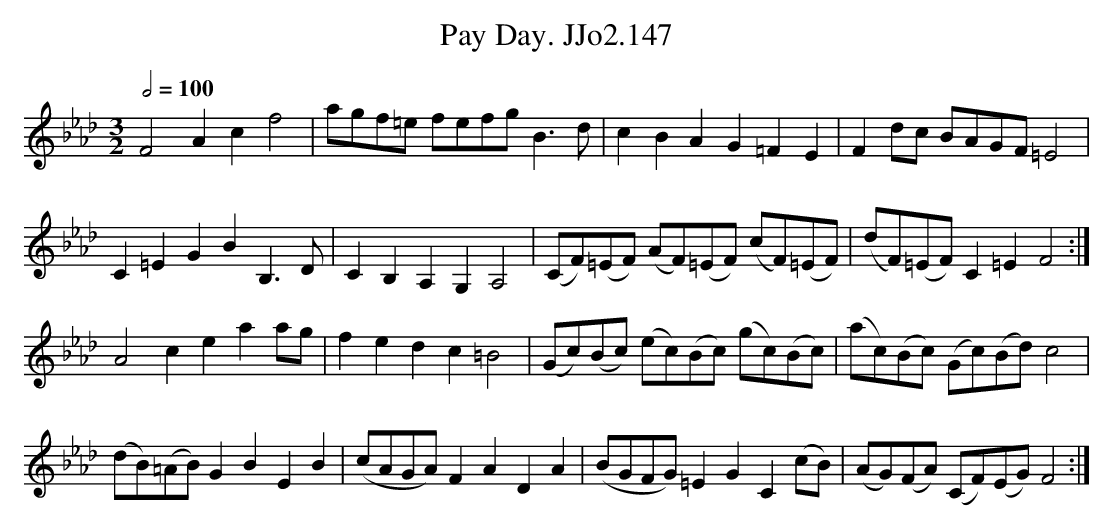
X:1
T:Pay Day. JJo2.147
M:3/2
L:1/4
Q:1/2=100
K:Fm
F2 Ac f2 | a/g/f/=e/ f/e/f/g/ B>d | cB AG =FE | Fd/c/ B/A/G/F/ =E2 |
C=EGB B,>D | CB, A,G, A,2 | (C/F/)(=E/F/) (A/F/)(=E/F/) (c/F/)(=E/F/) | (d/F/)(=E/F/) C=E F2 :|
A2 ce aa/g/ | fe dc =B2 | (G/c/)(B/c/) (e/c/)(B/c/) (g/c/)(B/c/) | (a/c/)(B/c/) (G/c/)(B/d/) c2 |
(d/B/)(=A/B/) GB EB | (c/A/G/A/) FA DA | (B/G/F/G/) =EG C(c/B/) | (A/G/)(F/A/) (C/F/)(E/G/) F2 :|
